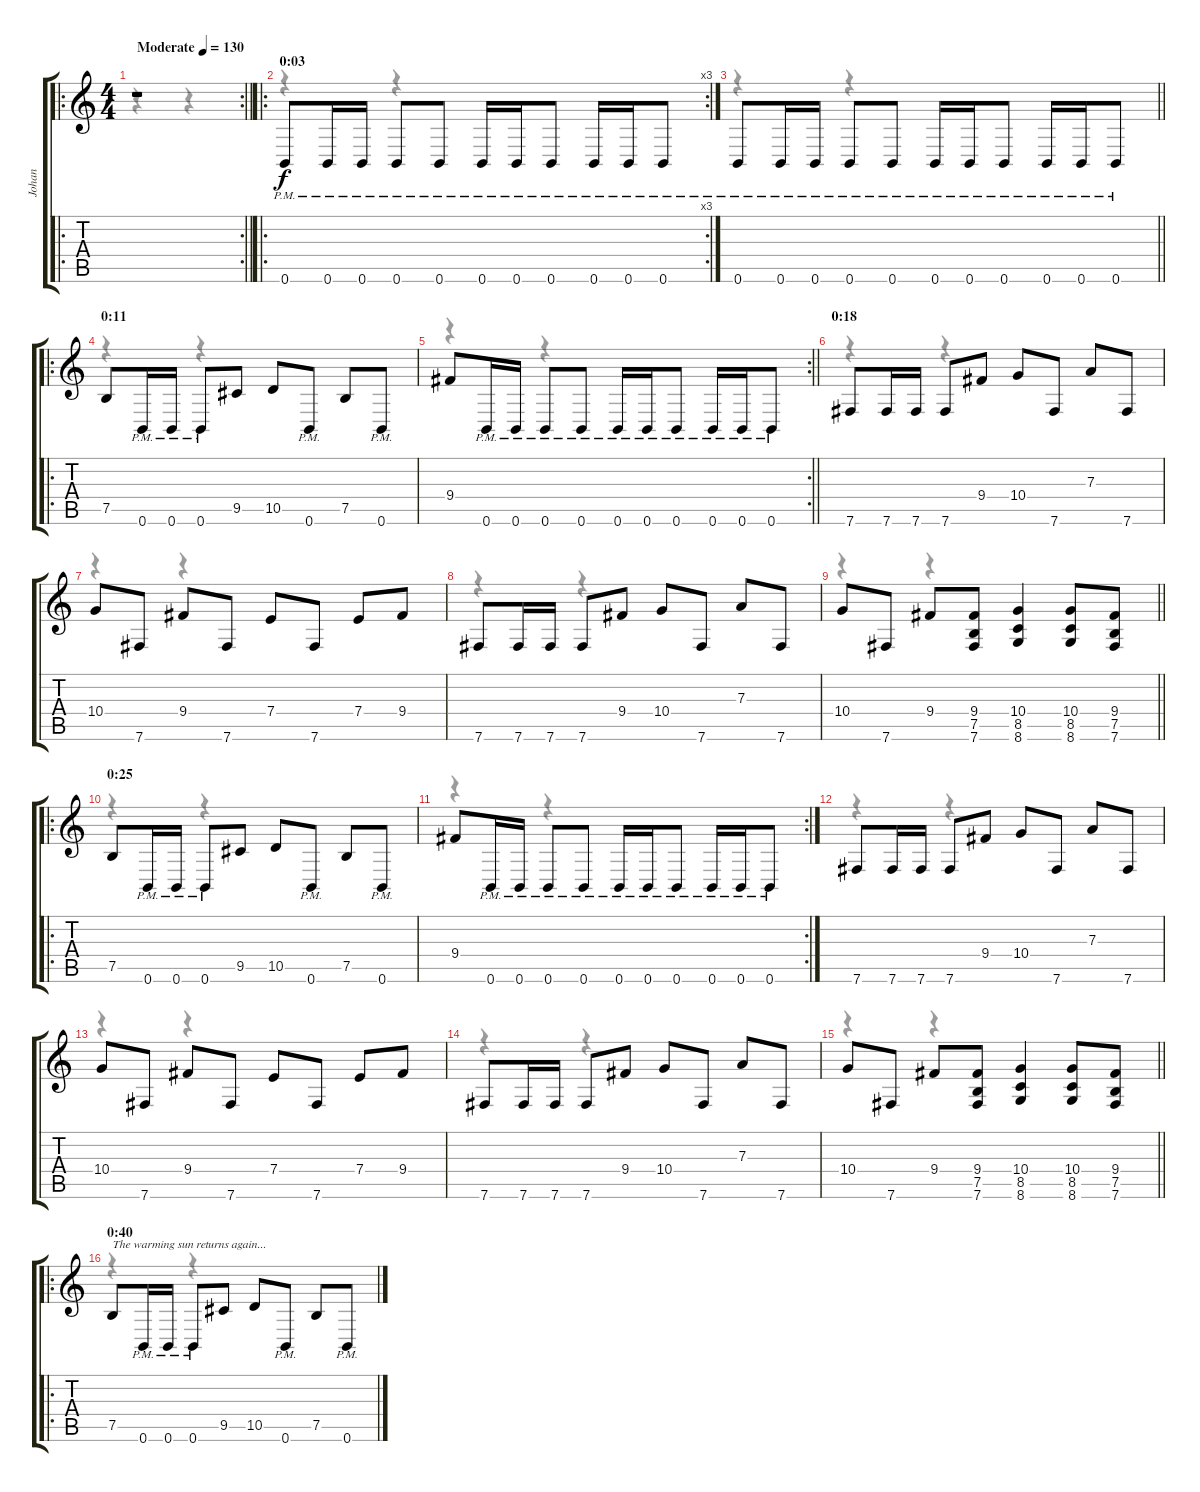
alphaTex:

\track ("Johan" "Johan") {instrument distortionguitar}
\staff {score tabs}
\tuning (B3 Gb3 D3 A2 E2 B1) {hide}
\voice
\ro
\rc 2
\ts (4 4)
\tempo (130 "Moderate")
\clef g2
\barLineRight lightlight
\ks c
r.1{dy f instrument distortionguitar} |
\ro
\rc 3
\section ("" "0:03")
0.6{pm}.8 0.6{pm}.16 0.6{pm}.16 0.6{pm}.8 0.6{pm}.8 0.6{pm}.16 0.6{pm}.16 0.6{pm}.8 0.6{pm}.16 0.6{pm}.16 0.6{pm}.8 |
\barLineRight lightlight
0.6{pm}.8 0.6{pm}.16 0.6{pm}.16 0.6{pm}.8 0.6{pm}.8 0.6{pm}.16 0.6{pm}.16 0.6{pm}.8 0.6{pm}.16 0.6{pm}.16 0.6{pm}.8 |
\ro
\section ("" "0:11")
7.5.8 0.6{pm}.16 0.6{pm}.16 0.6{pm}.8 9.5.8 10.5.8 0.6{pm}.8 7.5.8 0.6{pm}.8 |
\rc 2
\barLineRight lightlight
9.4.8 0.6{pm}.16 0.6{pm}.16 0.6{pm}.8 0.6{pm}.8 0.6{pm}.16 0.6{pm}.16 0.6{pm}.8 0.6{pm}.16 0.6{pm}.16 0.6{pm}.8 |
\section ("" "0:18")
7.6.8 7.6.16 7.6.16 7.6.8 9.4.8 10.4.8 7.6.8 7.3.8 7.6.8 |
10.4.8 7.6.8 9.4.8 7.6.8 7.4.8 7.6.8 7.4.8 9.4.8 |
7.6.8 7.6.16 7.6.16 7.6.8 9.4.8 10.4.8 7.6.8 7.3.8 7.6.8 |
\barLineRight lightlight
10.4.8 7.6.8 9.4.8 (9.4 7.5 7.6).8 (10.4 8.5 8.6).4 (10.4 8.5 8.6).8 (9.4 7.5 7.6).8 |
\ro
\section ("" "0:25")
7.5.8 0.6{pm}.16 0.6{pm}.16 0.6{pm}.8 9.5.8 10.5.8 0.6{pm}.8 7.5.8 0.6{pm}.8 |
\rc 2
9.4.8 0.6{pm}.16 0.6{pm}.16 0.6{pm}.8 0.6{pm}.8 0.6{pm}.16 0.6{pm}.16 0.6{pm}.8 0.6{pm}.16 0.6{pm}.16 0.6{pm}.8 |
7.6.8 7.6.16 7.6.16 7.6.8 9.4.8 10.4.8 7.6.8 7.3.8 7.6.8 |
10.4.8 7.6.8 9.4.8 7.6.8 7.4.8 7.6.8 7.4.8 9.4.8 |
7.6.8 7.6.16 7.6.16 7.6.8 9.4.8 10.4.8 7.6.8 7.3.8 7.6.8 |
\barLineRight lightlight
10.4.8 7.6.8 9.4.8 (9.4 7.5 7.6).8 (10.4 8.5 8.6).4 (10.4 8.5 8.6).8 (9.4 7.5 7.6).8 |
\ro
\section ("" "0:40")
7.5.8{txt "The warming sun returns again..."} 0.6{pm}.16 0.6{pm}.16 0.6{pm}.8 9.5.8 10.5.8 0.6{pm}.8 7.5.8 0.6{pm}.8
\voice
\clef g2
\ottava regular
\simile none
\barLineRight lightlight
\ks c
r.4{dy f} r.4 |
r.4 r.4 |
\barLineRight lightlight
r.4 r.4 |
r.4 r.4 |
\barLineRight lightlight
r.4 r.4 |
r.4 r.4 |
r.4 r.4 |
r.4 r.4 |
\barLineRight lightlight
r.4 r.4 |
r.4 r.4 |
r.4 r.4 |
r.4 r.4 |
r.4 r.4 |
r.4 r.4 |
\barLineRight lightlight
r.4 r.4 |
r.4 r.4
